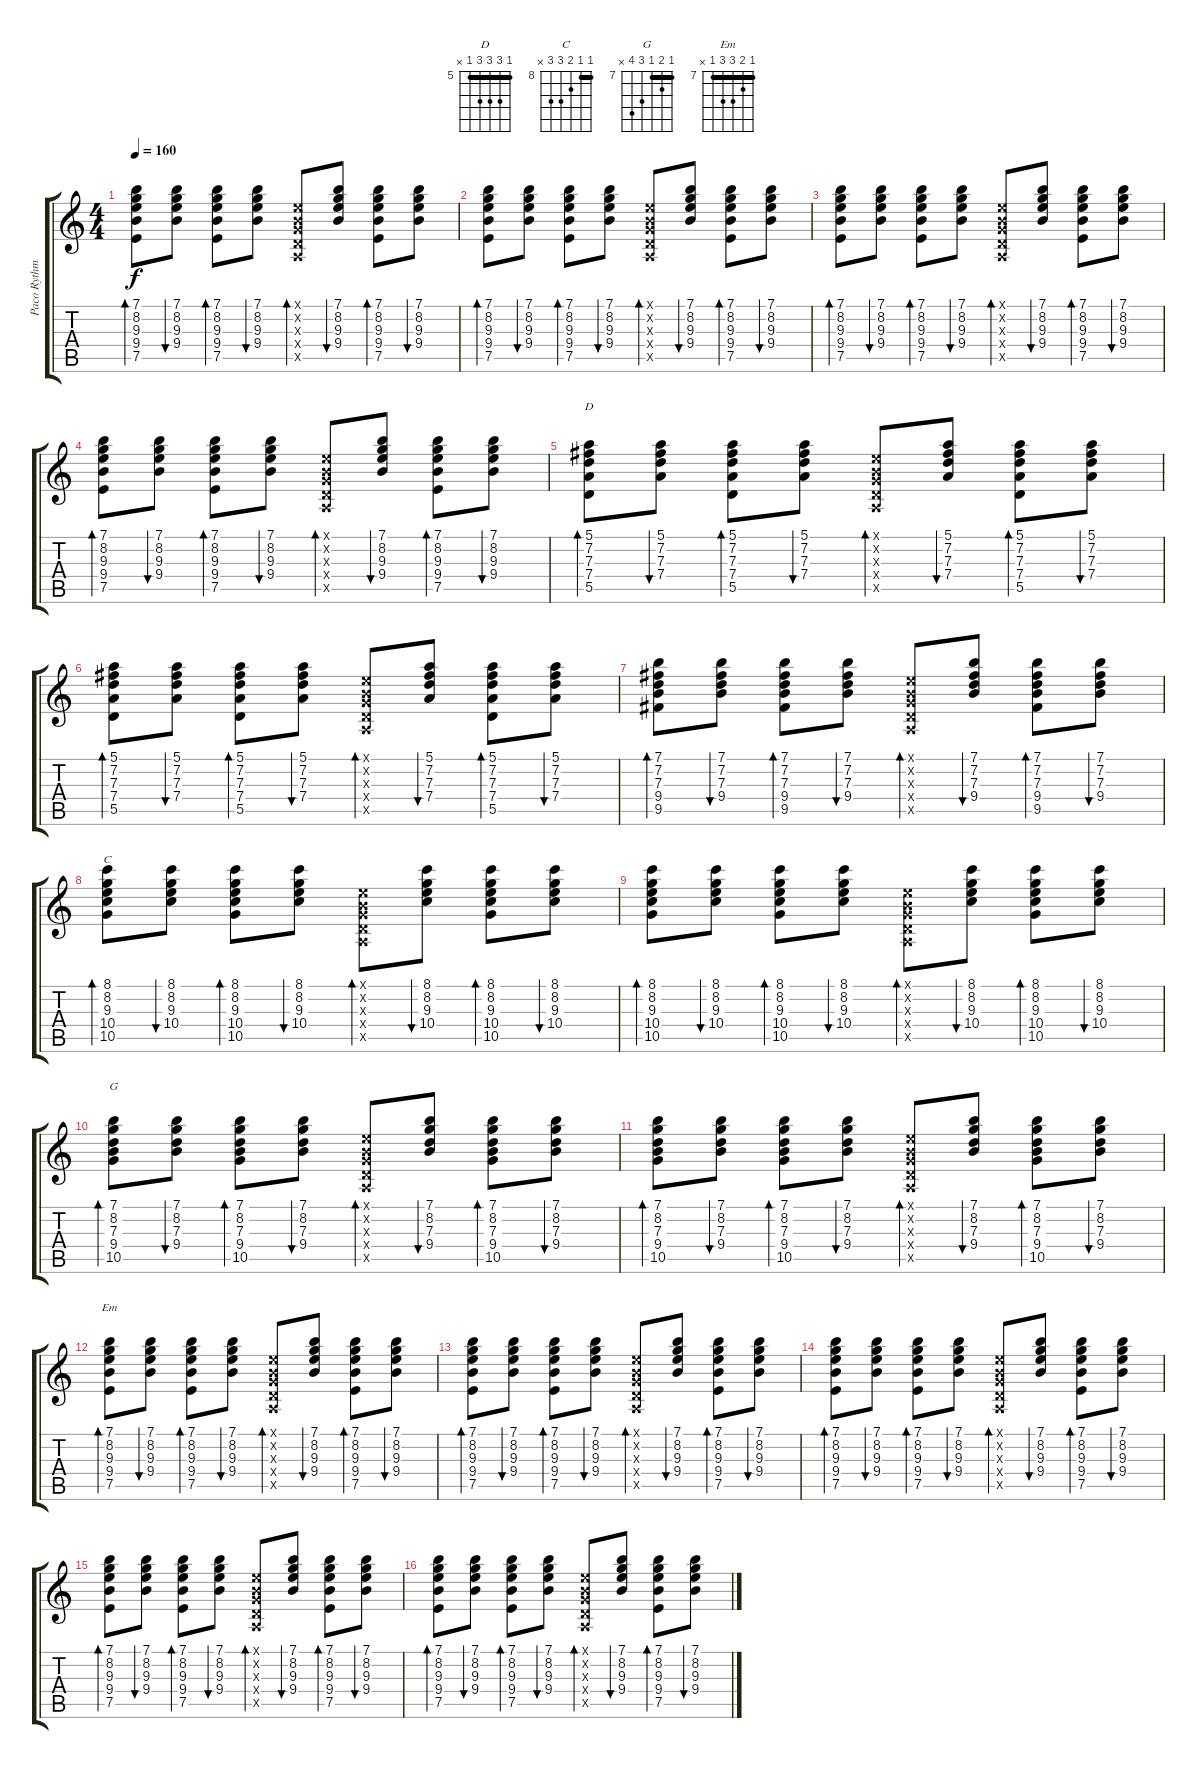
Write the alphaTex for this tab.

\track ("Paco Rythm" "Paco Rythm") {instrument acousticguitarnylon}
\staff {score tabs}
\tuning (E4 B3 G3 D3 A2 E2) {hide}
\chord ("D" 5 7 7 7 5 x) {firstfret 5 barre 5}
\chord ("C" 8 8 9 10 10 x) {firstfret 8 barre 8}
\chord ("G" 7 8 7 9 10 x) {firstfret 7 barre 7}
\chord ("Em" 7 8 9 9 7 x) {firstfret 7 barre 7}
\ts (4 4)
\tempo 160
\clef g2
\ks c
(7.1 8.2 9.3 9.4 7.5).8{bd 60 dy f} (7.1 8.2 9.3 9.4).8{bu 60} (7.1 8.2 9.3 9.4 7.5).8{bd 60} (7.1 8.2 9.3 9.4).8{bu 60} (0.1{x} 0.2{x} 0.3{x} 0.4{x} 0.5{x}).8{bd 60} (7.1 8.2 9.3 9.4).8{bu 60} (7.1 8.2 9.3 9.4 7.5).8{bd 60} (7.1 8.2 9.3 9.4).8{bu 60} |
(7.1 8.2 9.3 9.4 7.5).8{bd 60} (7.1 8.2 9.3 9.4).8{bu 60} (7.1 8.2 9.3 9.4 7.5).8{bd 60} (7.1 8.2 9.3 9.4).8{bu 60} (0.1{x} 0.2{x} 0.3{x} 0.4{x} 0.5{x}).8{bd 60} (7.1 8.2 9.3 9.4).8{bu 60} (7.1 8.2 9.3 9.4 7.5).8{bd 60} (7.1 8.2 9.3 9.4).8{bu 60} |
(7.1 8.2 9.3 9.4 7.5).8{bd 60} (7.1 8.2 9.3 9.4).8{bu 60} (7.1 8.2 9.3 9.4 7.5).8{bd 60} (7.1 8.2 9.3 9.4).8{bu 60} (0.1{x} 0.2{x} 0.3{x} 0.4{x} 0.5{x}).8{bd 60} (7.1 8.2 9.3 9.4).8{bu 60} (7.1 8.2 9.3 9.4 7.5).8{bd 60} (7.1 8.2 9.3 9.4).8{bu 60} |
(7.1 8.2 9.3 9.4 7.5).8{bd 60} (7.1 8.2 9.3 9.4).8{bu 60} (7.1 8.2 9.3 9.4 7.5).8{bd 60} (7.1 8.2 9.3 9.4).8{bu 60} (0.1{x} 0.2{x} 0.3{x} 0.4{x} 0.5{x}).8{bd 60} (7.1 8.2 9.3 9.4).8{bu 60} (7.1 8.2 9.3 9.4 7.5).8{bd 60} (7.1 8.2 9.3 9.4).8{bu 60} |
(5.1 7.2 7.3 7.4 5.5).8{bd 60 ch "D"} (5.1 7.2 7.3 7.4).8{bu 60} (5.1 7.2 7.3 7.4 5.5).8{bd 60} (5.1 7.2 7.3 7.4).8{bu 60} (0.1{x} 0.2{x} 0.3{x} 0.4{x} 0.5{x}).8{bd 60} (5.1 7.2 7.3 7.4).8{bu 60} (5.1 7.2 7.3 7.4 5.5).8{bd 60} (5.1 7.2 7.3 7.4).8{bu 60} |
(5.1 7.2 7.3 7.4 5.5).8{bd 60} (5.1 7.2 7.3 7.4).8{bu 60} (5.1 7.2 7.3 7.4 5.5).8{bd 60} (5.1 7.2 7.3 7.4).8{bu 60} (0.1{x} 0.2{x} 0.3{x} 0.4{x} 0.5{x}).8{bd 60} (5.1 7.2 7.3 7.4).8{bu 60} (5.1 7.2 7.3 7.4 5.5).8{bd 60} (5.1 7.2 7.3 7.4).8{bu 60} |
(7.1 7.2 7.3 9.4 9.5).8{bd 60} (7.1 7.2 7.3 9.4).8{bu 60} (7.1 7.2 7.3 9.4 9.5).8{bd 60} (7.1 7.2 7.3 9.4).8{bu 60} (0.1{x} 0.2{x} 0.3{x} 0.4{x} 0.5{x}).8{bd 60} (7.1 7.2 7.3 9.4).8{bu 60} (7.1 7.2 7.3 9.4 9.5).8{bd 60} (7.1 7.2 7.3 9.4).8{bu 60} |
(8.1 8.2 9.3 10.4 10.5).8{bd 60 ch "C"} (8.1 8.2 9.3 10.4).8{bu 60} (8.1 8.2 9.3 10.4 10.5).8{bd 60} (8.1 8.2 9.3 10.4).8{bu 60} (0.1{x} 0.2{x} 0.3{x} 0.4{x} 0.5{x}).8{bd 60} (8.1 8.2 9.3 10.4).8{bu 60} (8.1 8.2 9.3 10.4 10.5).8{bd 60} (8.1 8.2 9.3 10.4).8{bu 60} |
(8.1 8.2 9.3 10.4 10.5).8{bd 60} (8.1 8.2 9.3 10.4).8{bu 60} (8.1 8.2 9.3 10.4 10.5).8{bd 60} (8.1 8.2 9.3 10.4).8{bu 60} (0.1{x} 0.2{x} 0.3{x} 0.4{x} 0.5{x}).8{bd 60} (8.1 8.2 9.3 10.4).8{bu 60} (8.1 8.2 9.3 10.4 10.5).8{bd 60} (8.1 8.2 9.3 10.4).8{bu 60} |
(7.1 8.2 7.3 9.4 10.5).8{bd 60 ch "G"} (7.1 8.2 7.3 9.4).8{bu 60} (7.1 8.2 7.3 9.4 10.5).8{bd 60} (7.1 8.2 7.3 9.4).8{bu 60} (0.1{x} 0.2{x} 0.3{x} 0.4{x} 0.5{x}).8{bd 60} (7.1 8.2 7.3 9.4).8{bu 60} (7.1 8.2 7.3 9.4 10.5).8{bd 60} (7.1 8.2 7.3 9.4).8{bu 60} |
(7.1 8.2 7.3 9.4 10.5).8{bd 60} (7.1 8.2 7.3 9.4).8{bu 60} (7.1 8.2 7.3 9.4 10.5).8{bd 60} (7.1 8.2 7.3 9.4).8{bu 60} (0.1{x} 0.2{x} 0.3{x} 0.4{x} 0.5{x}).8{bd 60} (7.1 8.2 7.3 9.4).8{bu 60} (7.1 8.2 7.3 9.4 10.5).8{bd 60} (7.1 8.2 7.3 9.4).8{bu 60} |
(7.1 8.2 9.3 9.4 7.5).8{bd 60 ch "Em"} (7.1 8.2 9.3 9.4).8{bu 60} (7.1 8.2 9.3 9.4 7.5).8{bd 60} (7.1 8.2 9.3 9.4).8{bu 60} (0.1{x} 0.2{x} 0.3{x} 0.4{x} 0.5{x}).8{bd 60} (7.1 8.2 9.3 9.4).8{bu 60} (7.1 8.2 9.3 9.4 7.5).8{bd 60} (7.1 8.2 9.3 9.4).8{bu 60} |
(7.1 8.2 9.3 9.4 7.5).8{bd 60} (7.1 8.2 9.3 9.4).8{bu 60} (7.1 8.2 9.3 9.4 7.5).8{bd 60} (7.1 8.2 9.3 9.4).8{bu 60} (0.1{x} 0.2{x} 0.3{x} 0.4{x} 0.5{x}).8{bd 60} (7.1 8.2 9.3 9.4).8{bu 60} (7.1 8.2 9.3 9.4 7.5).8{bd 60} (7.1 8.2 9.3 9.4).8{bu 60} |
(7.1 8.2 9.3 9.4 7.5).8{bd 60} (7.1 8.2 9.3 9.4).8{bu 60} (7.1 8.2 9.3 9.4 7.5).8{bd 60} (7.1 8.2 9.3 9.4).8{bu 60} (0.1{x} 0.2{x} 0.3{x} 0.4{x} 0.5{x}).8{bd 60} (7.1 8.2 9.3 9.4).8{bu 60} (7.1 8.2 9.3 9.4 7.5).8{bd 60} (7.1 8.2 9.3 9.4).8{bu 60} |
(7.1 8.2 9.3 9.4 7.5).8{bd 60} (7.1 8.2 9.3 9.4).8{bu 60} (7.1 8.2 9.3 9.4 7.5).8{bd 60} (7.1 8.2 9.3 9.4).8{bu 60} (0.1{x} 0.2{x} 0.3{x} 0.4{x} 0.5{x}).8{bd 60} (7.1 8.2 9.3 9.4).8{bu 60} (7.1 8.2 9.3 9.4 7.5).8{bd 60} (7.1 8.2 9.3 9.4).8{bu 60} |
(7.1 8.2 9.3 9.4 7.5).8{bd 60} (7.1 8.2 9.3 9.4).8{bu 60} (7.1 8.2 9.3 9.4 7.5).8{bd 60} (7.1 8.2 9.3 9.4).8{bu 60} (0.1{x} 0.2{x} 0.3{x} 0.4{x} 0.5{x}).8{bd 60} (7.1 8.2 9.3 9.4).8{bu 60} (7.1 8.2 9.3 9.4 7.5).8{bd 60} (7.1 8.2 9.3 9.4).8{bu 60}
